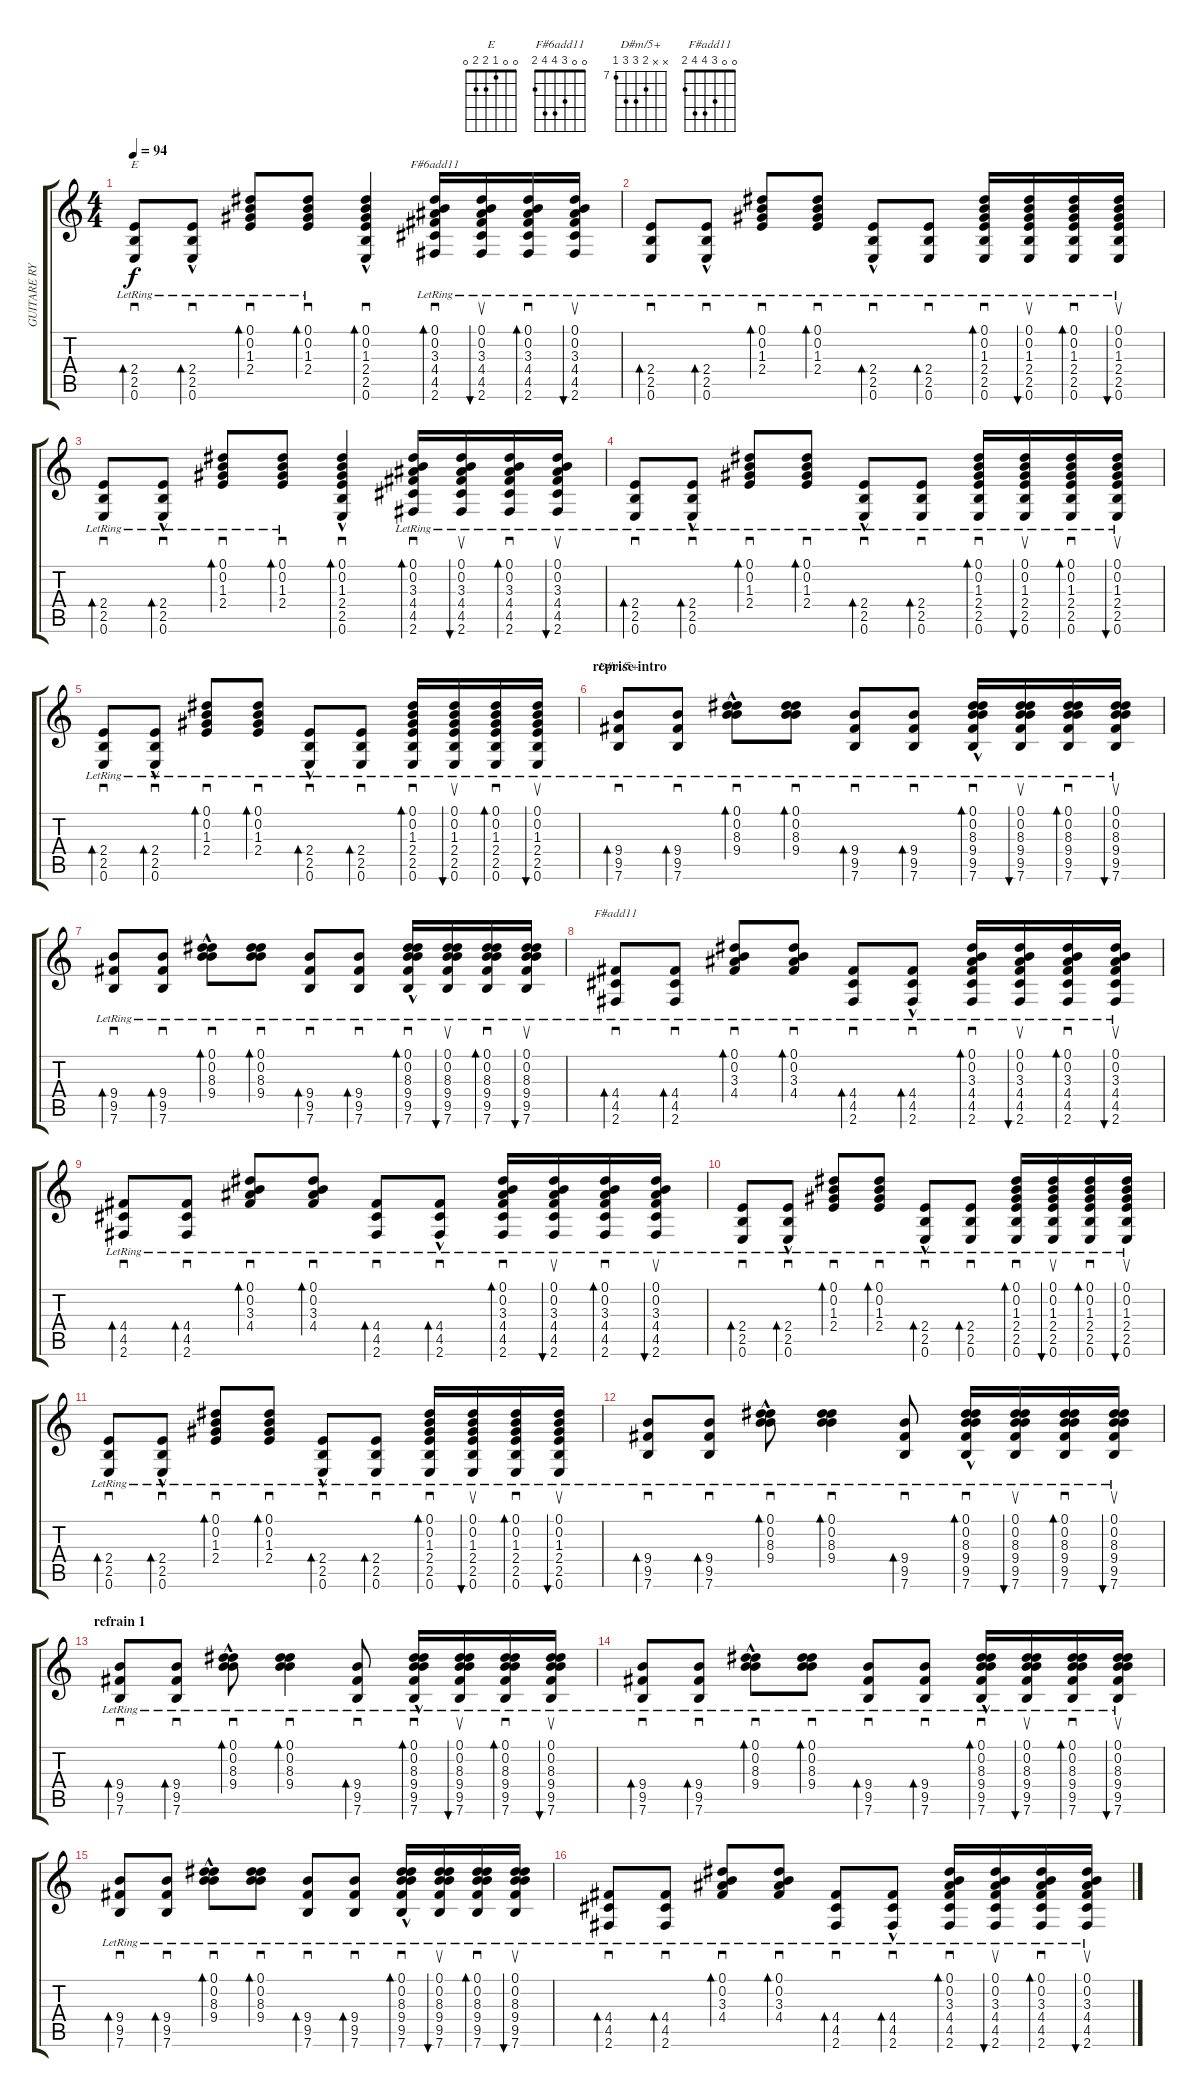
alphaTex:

\track ("GUITARE RYTHME" "GUITARE RY") {instrument acousticguitarnylon}
\staff {score tabs}
\tuning (Eb4 B3 G3 D3 A2 E2) {hide}
\chord ("E" 0 0 1 2 2 0)
\chord ("F#6add11" 0 0 3 4 4 2)
\chord ("D#m/5+" x x 8 9 9 7) {firstfret 7}
\chord ("F#add11" 0 0 3 4 4 2)
\ts (4 4)
\tempo 94
\clef g2
\ks c
(2.4{lr} 2.5{lr} 0.6{lr}).8{sd bd 60 ch "E" dy f} (2.4{lr} 2.5{hac lr} 0.6{hac lr}).8{sd bd 60} (0.1{lr} 0.2{lr} 1.3{lr} 2.4{lr}).8{sd bd 60} (0.1{lr} 0.2{lr} 1.3{lr} 2.4{lr}).8{sd bd 60} (0.1 0.2 1.3 2.4 2.5{hac} 0.6{hac}).4{sd bd 60} (0.1{lr} 0.2{lr} 3.3{lr} 4.4{lr} 4.5{lr} 2.6{lr}).16{sd bd 60 ch "F#6add11"} (0.1{lr} 0.2{lr} 3.3{lr} 4.4{lr} 4.5{lr} 2.6{lr}).16{su bu 60} (0.1{lr} 0.2{lr} 3.3{lr} 4.4{lr} 4.5{lr} 2.6{lr}).16{sd bd 60} (0.1{lr} 0.2{lr} 3.3{lr} 4.4{lr} 4.5{lr} 2.6{lr}).16{su bu 60} |
(2.4{lr} 2.5{lr} 0.6{lr}).8{sd bd 60} (2.4{lr} 2.5{hac lr} 0.6{hac lr}).8{sd bd 60} (0.1{lr} 0.2{lr} 1.3{lr} 2.4).8{sd bd 60} (0.1{lr} 0.2{lr} 1.3{lr} 2.4{lr}).8{sd bd 60} (2.4{lr} 2.5{hac lr} 0.6{hac lr}).8{sd bd 60} (2.4{lr} 2.5{lr} 0.6{lr}).8{sd bd 60} (0.1{lr} 0.2{lr} 1.3{lr} 2.4{lr} 2.5{lr} 0.6{lr}).16{sd bd 60} (0.1{lr} 0.2{lr} 1.3{lr} 2.4{lr} 2.5{lr} 0.6{lr}).16{su bu 60} (0.1{lr} 0.2{lr} 1.3{lr} 2.4{lr} 2.5{lr} 0.6{lr}).16{sd bd 60} (0.1{lr} 0.2{lr} 1.3{lr} 2.4{lr} 2.5{lr} 0.6{lr}).16{su bu 60} |
(2.4{lr} 2.5{lr} 0.6{lr}).8{sd bd 60} (2.4{lr} 2.5{hac lr} 0.6{hac lr}).8{sd bd 60} (0.1{lr} 0.2{lr} 1.3{lr} 2.4{lr}).8{sd bd 60} (0.1{lr} 0.2{lr} 1.3{lr} 2.4{lr}).8{sd bd 60} (0.1 0.2 1.3 2.4 2.5{hac} 0.6{hac}).4{sd bd 60} (0.1{lr} 0.2{lr} 3.3{lr} 4.4{lr} 4.5{lr} 2.6{lr}).16{sd bd 60} (0.1{lr} 0.2{lr} 3.3{lr} 4.4{lr} 4.5{lr} 2.6{lr}).16{su bu 60} (0.1{lr} 0.2{lr} 3.3{lr} 4.4{lr} 4.5{lr} 2.6{lr}).16{sd bd 60} (0.1{lr} 0.2{lr} 3.3{lr} 4.4{lr} 4.5{lr} 2.6{lr}).16{su bu 60} |
(2.4{lr} 2.5{lr} 0.6{lr}).8{sd bd 60} (2.4{lr} 2.5{hac lr} 0.6{hac lr}).8{sd bd 60} (0.1{lr} 0.2{lr} 1.3{lr} 2.4).8{sd bd 60} (0.1{lr} 0.2{lr} 1.3{lr} 2.4{lr}).8{sd bd 60} (2.4{lr} 2.5{hac lr} 0.6{hac lr}).8{sd bd 60} (2.4{lr} 2.5{lr} 0.6{lr}).8{sd bd 60} (0.1{lr} 0.2{lr} 1.3{lr} 2.4{lr} 2.5{lr} 0.6{lr}).16{sd bd 60} (0.1{lr} 0.2{lr} 1.3{lr} 2.4{lr} 2.5{lr} 0.6{lr}).16{su bu 60} (0.1{lr} 0.2{lr} 1.3{lr} 2.4{lr} 2.5{lr} 0.6{lr}).16{sd bd 60} (0.1{lr} 0.2{lr} 1.3{lr} 2.4{lr} 2.5{lr} 0.6{lr}).16{su bu 60} |
(2.4{lr} 2.5{lr} 0.6{lr}).8{sd bd 60} (2.4{lr} 2.5{hac lr} 0.6{hac lr}).8{sd bd 60} (0.1{lr} 0.2{lr} 1.3{lr} 2.4).8{sd bd 60} (0.1{lr} 0.2{lr} 1.3{lr} 2.4{lr}).8{sd bd 60} (2.4{lr} 2.5{hac lr} 0.6{hac lr}).8{sd bd 60} (2.4{lr} 2.5{lr} 0.6{lr}).8{sd bd 60} (0.1{lr} 0.2{lr} 1.3{lr} 2.4{lr} 2.5{lr} 0.6{lr}).16{sd bd 60} (0.1{lr} 0.2{lr} 1.3{lr} 2.4{lr} 2.5{lr} 0.6{lr}).16{su bu 60} (0.1{lr} 0.2{lr} 1.3{lr} 2.4{lr} 2.5{lr} 0.6{lr}).16{sd bd 60} (0.1{lr} 0.2{lr} 1.3{lr} 2.4{lr} 2.5{lr} 0.6{lr}).16{su bu 60} |
\section ("" "reprise intro")
(9.4{lr} 9.5{lr} 7.6{lr}).8{sd bd 60 ch "D#m/5+"} (9.4{lr} 9.5{lr} 7.6{lr}).8{sd bd 60} (0.1{lr} 0.2{lr} 8.3{lr} 9.4{hac lr}).8{sd bd 60} (0.1{lr} 0.2{lr} 8.3{lr} 9.4{lr}).8{sd bd 60} (9.4{lr} 9.5{lr} 7.6{lr}).8{sd bd 60} (9.4{lr} 9.5{lr} 7.6{lr}).8{sd bd 60} (0.1{lr} 0.2{lr} 8.3{lr} 9.4{lr} 9.5{hac lr} 7.6{hac lr}).16{sd bd 60} (0.1{lr} 0.2{lr} 8.3{lr} 9.4{lr} 9.5{lr} 7.6{lr}).16{su bu 60} (0.1{lr} 0.2{lr} 8.3{lr} 9.4{lr} 9.5{lr} 7.6{lr}).16{sd bd 60} (0.1{lr} 0.2{lr} 8.3{lr} 9.4{lr} 9.5{lr} 7.6{lr}).16{su bu 60} |
(9.4{lr} 9.5{lr} 7.6{lr}).8{sd bd 60} (9.4{lr} 9.5{lr} 7.6{lr}).8{sd bd 60} (0.1{lr} 0.2{lr} 8.3{lr} 9.4{hac lr}).8{sd bd 60} (0.1{lr} 0.2{lr} 8.3{lr} 9.4{lr}).8{sd bd 60} (9.4{lr} 9.5{lr} 7.6{lr}).8{sd bd 60} (9.4{lr} 9.5{lr} 7.6{lr}).8{sd bd 60} (0.1{lr} 0.2{lr} 8.3{lr} 9.4{lr} 9.5{hac lr} 7.6{hac lr}).16{sd bd 60} (0.1{lr} 0.2{lr} 8.3{lr} 9.4{lr} 9.5{lr} 7.6{lr}).16{su bu 60} (0.1{lr} 0.2{lr} 8.3{lr} 9.4{lr} 9.5{lr} 7.6{lr}).16{sd bd 60} (0.1{lr} 0.2{lr} 8.3{lr} 9.4{lr} 9.5{lr} 7.6{lr}).16{su bu 60} |
(4.4{lr} 4.5{lr} 2.6{lr}).8{sd bd 60 ch "F#add11"} (4.4{lr} 4.5{lr} 2.6{lr}).8{sd bd 60} (0.1{lr} 0.2{lr} 3.3{lr} 4.4{lr}).8{sd bd 60} (0.1{lr} 0.2{lr} 3.3{lr} 4.4{lr}).8{sd bd 60} (4.4{lr} 4.5{lr} 2.6{lr}).8{sd bd 60} (4.4{lr} 4.5{hac lr} 2.6{hac lr}).8{sd bd 60} (0.1{lr} 0.2{lr} 3.3{lr} 4.4{lr} 4.5{lr} 2.6{lr}).16{sd bd 60} (0.1{lr} 0.2{lr} 3.3{lr} 4.4{lr} 4.5{lr} 2.6{lr}).16{su bu 60} (0.1{lr} 0.2{lr} 3.3{lr} 4.4{lr} 4.5{lr} 2.6{lr}).16{sd bd 60} (0.1{lr} 0.2{lr} 3.3{lr} 4.4{lr} 4.5{lr} 2.6{lr}).16{su bu 60} |
(4.4{lr} 4.5{lr} 2.6{lr}).8{sd bd 60} (4.4{lr} 4.5{lr} 2.6{lr}).8{sd bd 60} (0.1{lr} 0.2{lr} 3.3{lr} 4.4{lr}).8{sd bd 60} (0.1{lr} 0.2{lr} 3.3{lr} 4.4{lr}).8{sd bd 60} (4.4{lr} 4.5{lr} 2.6{lr}).8{sd bd 60} (4.4{lr} 4.5{hac lr} 2.6{hac lr}).8{sd bd 60} (0.1{lr} 0.2{lr} 3.3{lr} 4.4{lr} 4.5{lr} 2.6{lr}).16{sd bd 60} (0.1{lr} 0.2{lr} 3.3{lr} 4.4{lr} 4.5{lr} 2.6{lr}).16{su bu 60} (0.1{lr} 0.2{lr} 3.3{lr} 4.4{lr} 4.5{lr} 2.6{lr}).16{sd bd 60} (0.1{lr} 0.2{lr} 3.3{lr} 4.4{lr} 4.5{lr} 2.6{lr}).16{su bu 60} |
(2.4{lr} 2.5{lr} 0.6{lr}).8{sd bd 60} (2.4{lr} 2.5{hac lr} 0.6{hac lr}).8{sd bd 60} (0.1{lr} 0.2{lr} 1.3{lr} 2.4).8{sd bd 60} (0.1{lr} 0.2{lr} 1.3{lr} 2.4{lr}).8{sd bd 60} (2.4{lr} 2.5{hac lr} 0.6{hac lr}).8{sd bd 60} (2.4{lr} 2.5{lr} 0.6{lr}).8{sd bd 60} (0.1{lr} 0.2{lr} 1.3{lr} 2.4{lr} 2.5{lr} 0.6{lr}).16{sd bd 60} (0.1{lr} 0.2{lr} 1.3{lr} 2.4{lr} 2.5{lr} 0.6{lr}).16{su bu 60} (0.1{lr} 0.2{lr} 1.3{lr} 2.4{lr} 2.5{lr} 0.6{lr}).16{sd bd 60} (0.1{lr} 0.2{lr} 1.3{lr} 2.4{lr} 2.5{lr} 0.6{lr}).16{su bu 60} |
(2.4{lr} 2.5{lr} 0.6{lr}).8{sd bd 60} (2.4{lr} 2.5{hac lr} 0.6{hac lr}).8{sd bd 60} (0.1{lr} 0.2{lr} 1.3{lr} 2.4).8{sd bd 60} (0.1{lr} 0.2{lr} 1.3{lr} 2.4{lr}).8{sd bd 60} (2.4{lr} 2.5{hac lr} 0.6{hac lr}).8{sd bd 60} (2.4{lr} 2.5{lr} 0.6{lr}).8{sd bd 60} (0.1{lr} 0.2{lr} 1.3{lr} 2.4{lr} 2.5{lr} 0.6{lr}).16{sd bd 60} (0.1{lr} 0.2{lr} 1.3{lr} 2.4{lr} 2.5{lr} 0.6{lr}).16{su bu 60} (0.1{lr} 0.2{lr} 1.3{lr} 2.4{lr} 2.5{lr} 0.6{lr}).16{sd bd 60} (0.1{lr} 0.2{lr} 1.3{lr} 2.4{lr} 2.5{lr} 0.6{lr}).16{su bu 60} |
(9.4{lr} 9.5{lr} 7.6{lr}).8{sd bd 60} (9.4{lr} 9.5{lr} 7.6{lr}).8{sd bd 60} (0.1{lr} 0.2{lr} 8.3{lr} 9.4{hac lr}).8{sd bd 60} (0.1{lr} 0.2{lr} 8.3{lr} 9.4{lr}).4{sd bd 60} (9.4{lr} 9.5{lr} 7.6{lr}).8{sd bd 60} (0.1{lr} 0.2{lr} 8.3{lr} 9.4{lr} 9.5{hac lr} 7.6{hac lr}).16{sd bd 30} (0.1{lr} 0.2{lr} 8.3{lr} 9.4{lr} 9.5{lr} 7.6{lr}).16{su bu 30} (0.1{lr} 0.2{lr} 8.3{lr} 9.4{lr} 9.5{lr} 7.6{lr}).16{sd bd 30} (0.1{lr} 0.2{lr} 8.3{lr} 9.4{lr} 9.5{lr} 7.6{lr}).16{su bu 30} |
\section ("" "refrain 1")
(9.4{lr} 9.5{lr} 7.6{lr}).8{sd bd 60} (9.4{lr} 9.5{lr} 7.6{lr}).8{sd bd 60} (0.1{lr} 0.2{lr} 8.3{lr} 9.4{hac lr}).8{sd bd 60} (0.1{lr} 0.2{lr} 8.3{lr} 9.4{lr}).4{sd bd 60} (9.4{lr} 9.5{lr} 7.6{lr}).8{sd bd 60} (0.1{lr} 0.2{lr} 8.3{lr} 9.4{lr} 9.5{hac lr} 7.6{hac lr}).16{sd bd 30} (0.1{lr} 0.2{lr} 8.3{lr} 9.4{lr} 9.5{lr} 7.6{lr}).16{su bu 30} (0.1{lr} 0.2{lr} 8.3{lr} 9.4{lr} 9.5{lr} 7.6{lr}).16{sd bd 30} (0.1{lr} 0.2{lr} 8.3{lr} 9.4{lr} 9.5{lr} 7.6{lr}).16{su bu 30} |
(9.4{lr} 9.5{lr} 7.6{lr}).8{sd bd 60} (9.4{lr} 9.5{lr} 7.6{lr}).8{sd bd 60} (0.1{lr} 0.2{lr} 8.3{lr} 9.4{hac lr}).8{sd bd 60} (0.1{lr} 0.2{lr} 8.3{lr} 9.4{lr}).8{sd bd 60} (9.4{lr} 9.5{lr} 7.6{lr}).8{sd bd 60} (9.4{lr} 9.5{lr} 7.6{lr}).8{sd bd 60} (0.1{lr} 0.2{lr} 8.3{lr} 9.4{lr} 9.5{hac lr} 7.6{hac lr}).16{sd bd 60} (0.1{lr} 0.2{lr} 8.3{lr} 9.4{lr} 9.5{lr} 7.6{lr}).16{su bu 60} (0.1{lr} 0.2{lr} 8.3{lr} 9.4{lr} 9.5{lr} 7.6{lr}).16{sd bd 60} (0.1{lr} 0.2{lr} 8.3{lr} 9.4{lr} 9.5{lr} 7.6{lr}).16{su bu 60} |
(9.4{lr} 9.5{lr} 7.6{lr}).8{sd bd 60} (9.4{lr} 9.5{lr} 7.6{lr}).8{sd bd 60} (0.1{lr} 0.2{lr} 8.3{lr} 9.4{hac lr}).8{sd bd 60} (0.1{lr} 0.2{lr} 8.3{lr} 9.4{lr}).8{sd bd 60} (9.4{lr} 9.5{lr} 7.6{lr}).8{sd bd 60} (9.4{lr} 9.5{lr} 7.6{lr}).8{sd bd 60} (0.1{lr} 0.2{lr} 8.3{lr} 9.4{lr} 9.5{hac lr} 7.6{hac lr}).16{sd bd 60} (0.1{lr} 0.2{lr} 8.3{lr} 9.4{lr} 9.5{lr} 7.6{lr}).16{su bu 60} (0.1{lr} 0.2{lr} 8.3{lr} 9.4{lr} 9.5{lr} 7.6{lr}).16{sd bd 60} (0.1{lr} 0.2{lr} 8.3{lr} 9.4{lr} 9.5{lr} 7.6{lr}).16{su bu 60} |
(4.4{lr} 4.5{lr} 2.6{lr}).8{sd bd 60} (4.4{lr} 4.5{lr} 2.6{lr}).8{sd bd 60} (0.1{lr} 0.2{lr} 3.3{lr} 4.4{lr}).8{sd bd 60} (0.1{lr} 0.2{lr} 3.3{lr} 4.4{lr}).8{sd bd 60} (4.4{lr} 4.5{lr} 2.6{lr}).8{sd bd 60} (4.4{lr} 4.5{hac lr} 2.6{hac lr}).8{sd bd 60} (0.1{lr} 0.2{lr} 3.3{lr} 4.4{lr} 4.5{lr} 2.6{lr}).16{sd bd 60} (0.1{lr} 0.2{lr} 3.3{lr} 4.4{lr} 4.5{lr} 2.6{lr}).16{su bu 60} (0.1{lr} 0.2{lr} 3.3{lr} 4.4{lr} 4.5{lr} 2.6{lr}).16{sd bd 60} (0.1{lr} 0.2{lr} 3.3{lr} 4.4{lr} 4.5{lr} 2.6{lr}).16{su bu 60}
